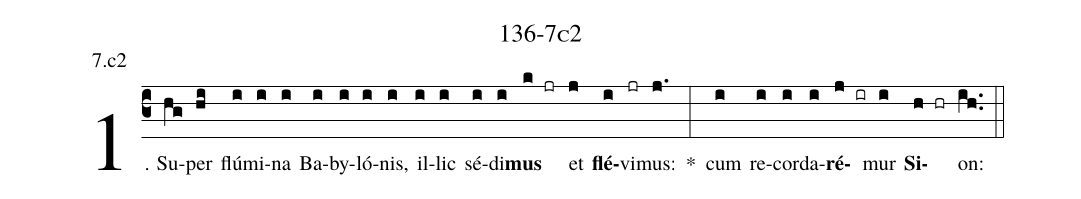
name: 136-7c2;
annotation: 7.c2;
%%
(c3)1. Su(hg)per(hi) flú(i)mi(i)na(i) Ba(i)by(i)ló(i)nis,(i) il(i)lic(i) sé(i)di(i)<b>mus</b>(k jr) et(j) <b>flé</b>(i)vi(jr)mus:(j.) *(:) cum(i) re(i)cor(i)da(i)<b>ré</b>(j ir)mur(i) <b>Si</b>(h hr)on:(ih..) (::)
